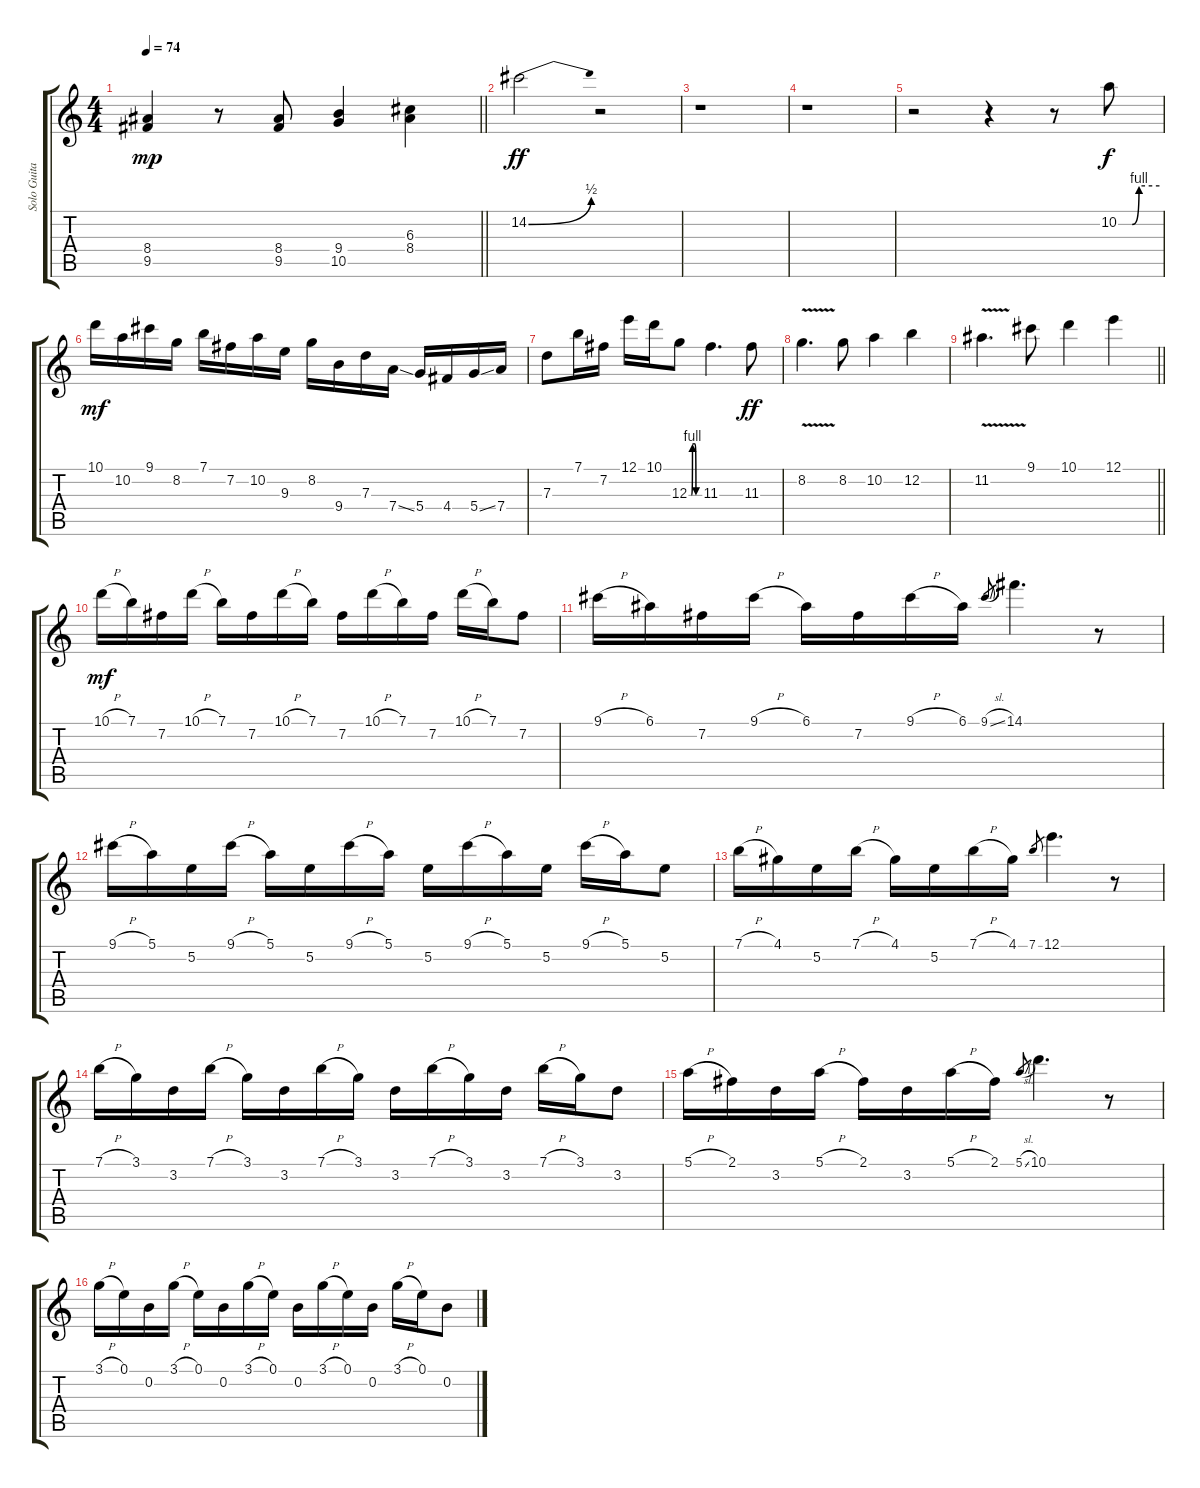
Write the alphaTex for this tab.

\track ("Solo Guitar 2" "Solo Guita") {instrument overdrivenguitar}
\staff {score tabs}
\tuning (E4 B3 G3 D3 A2 E2) {hide}
\ts (4 4)
\tempo 74
\clef g2
\barLineRight lightlight
\ks c
(8.4 9.5).4{dy mp} r.8 (8.4 9.5).8 (9.4 10.5).4 (6.3 8.4).4 |
\section ("" "")
14.2{be (bend 0 0 60 2)}.2{dy ff} r.2 |
r.1 |
r.1 |
r.2{instrument overdrivenguitar} r.4 r.8 10.2{be (custom 0 0 20 0 30 4 60 4)}.8{dy f} |
10.1.16{dy mf} 10.2.16 9.1.16 8.2.16 7.1.16 7.2.16 10.2.16 9.3.16 8.2.16 9.4.16 7.3.16 7.4{ss}.16 5.4.16 4.4.16 5.4{ss}.16 7.4.16 |
7.3.8 7.1.16 7.2.16 12.1.16 10.1.16 12.3{be (custom 0 0 15 0 20 4 35 4 40 0 60 0)}.8 11.3.4{d} 11.3.8{dy ff} |
8.2{v}.4{d} 8.2.8 10.2.4 12.2.4 |
\barLineRight lightlight
11.2{v}.4{d} 9.1.8 10.1.4 12.1.4 |
\section ("" "")
10.1{h}.16{dy mf} 7.1.16 7.2.16 10.1{h}.16 7.1.16 7.2.16 10.1{h}.16 7.1.16 7.2.16 10.1{h}.16 7.1.16 7.2.16 10.1{h}.16 7.1.16 7.2.8 |
9.1{h}.16 6.1.16 7.2.16 9.1{h}.16 6.1.16 7.2.16 9.1{h}.16 6.1.16 9.1{sl}.8{gr} 14.1.4{d} r.8 |
9.1{h}.16 5.1.16 5.2.16 9.1{h}.16 5.1.16 5.2.16 9.1{h}.16 5.1.16 5.2.16 9.1{h}.16 5.1.16 5.2.16 9.1{h}.16 5.1.16 5.2.8 |
7.1{h}.16 4.1.16 5.2.16 7.1{h}.16 4.1.16 5.2.16 7.1{h}.16 4.1.16 7.1.8{gr} 12.1.4{d} r.8 |
7.1{h}.16 3.1.16 3.2.16 7.1{h}.16 3.1.16 3.2.16 7.1{h}.16 3.1.16 3.2.16 7.1{h}.16 3.1.16 3.2.16 7.1{h}.16 3.1.16 3.2.8 |
5.1{h}.16 2.1.16 3.2.16 5.1{h}.16 2.1.16 3.2.16 5.1{h}.16 2.1.16 5.1{sl}.8{gr} 10.1.4{d} r.8 |
3.1{h}.16 0.1.16 0.2.16 3.1{h}.16 0.1.16 0.2.16 3.1{h}.16 0.1.16 0.2.16 3.1{h}.16 0.1.16 0.2.16 3.1{h}.16 0.1.16 0.2.8
